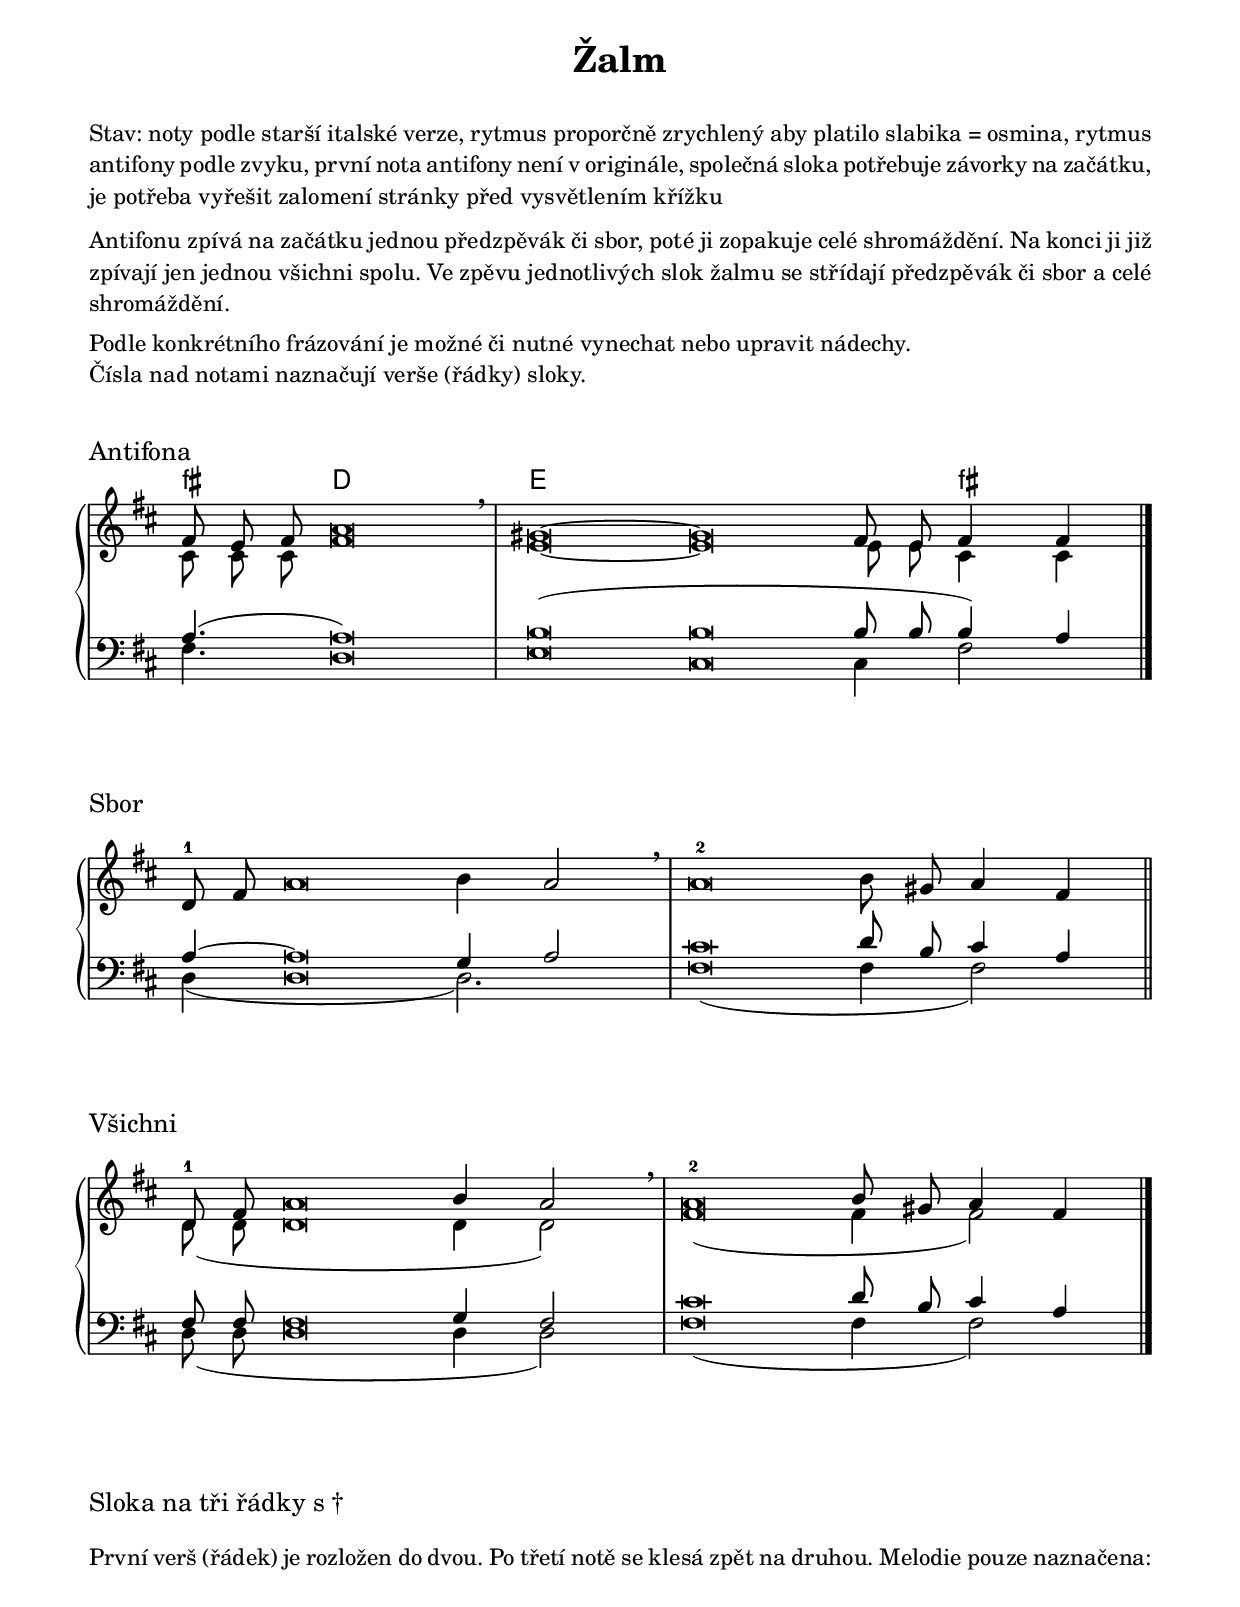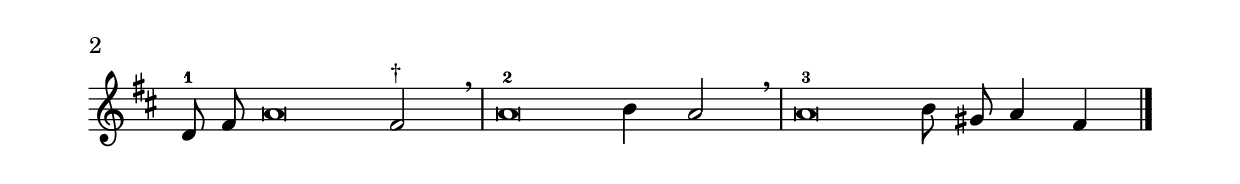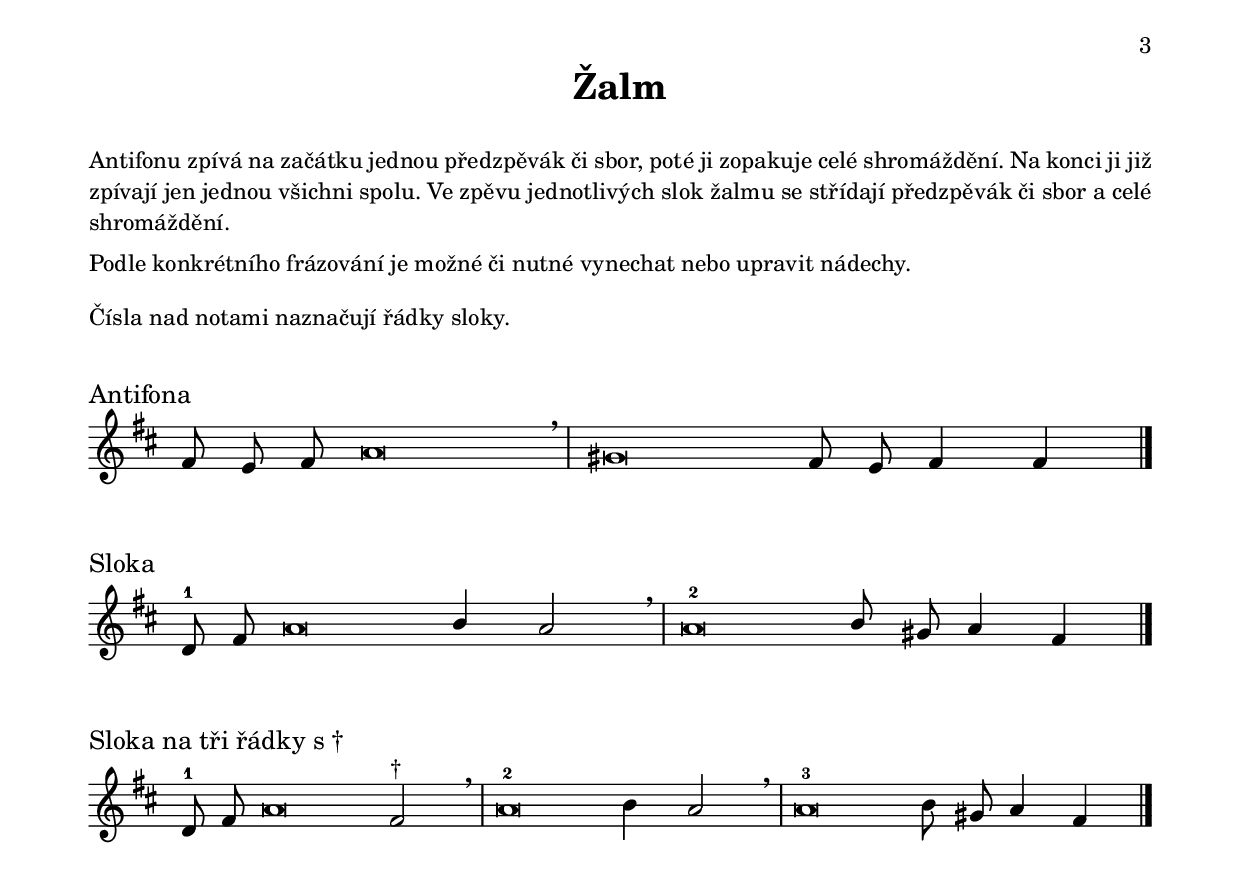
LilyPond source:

\version "2.18.2"

\include "../common-includes/macros.ily"
\include "../common-includes/paper.ily"
\include "../common-includes/layout.ily"

%\version "2.18.2"

modlitba_zalm_melodie_ref_prava = \relative c' {
    \key d \major
    \clef treble
    \language "deutsch"
    \noTime
    \accidentalStyle forget
    \cadenzaOn
        
    <<
    
    \new Voice = "hlavni" {
    \voiceOne
    fis8 e8 fis8 a\breve \breathe \bbar
    gis\breve~ gis\breve fis8 e8 fis4 fis4
    }
    
    \new Voice {
    \voiceTwo
    cis8 cis8 cis8 fis\breve \bbar
    e\breve~ e\breve e8 e8 cis4 cis4
    }
    
    >>
    
    \bar "|."
    \cadenzaOff
}

modlitba_zalm_melodie_ref_leva = \relative c {
    \key d \major
    \clef bass
    \language "deutsch"
    \noTime
    \accidentalStyle forget
    \cadenzaOn
    
    <<
    
    \new Voice {
    \voiceOne
    a'4.( a\breve) \bbar
    h\breve( h\breve h8 h8 h4) a4
    }
    
    \new Voice {
    \voiceTwo
    fis4. d\breve \bbar
    e\breve cis\breve cis4 fis2
    }
    
    >>
    
    \bar "|."
    \cadenzaOff
}


modlitba_zalm_melodie_ref_lidi = \relative c' {
    \key d \major
    \clef treble
    \language "deutsch"
    \noTime
    \accidentalStyle forget
    \cadenzaOn
        
    \new Voice = "hlavni" {
    \voiceOne
    fis8 e8 fis8 a\breve \breathe \bbar
    gis\breve fis8 e8 fis4 fis4
    }
    
    \bar "|."
    \cadenzaOff
}


modlitba_zalm_ref_akordy = \relative c' \chordmode {
    \germanChords
    \set chordNameLowercaseMinor = ##t
    fis4.:m d\breve
    e\breve s\breve s4 fis4:m
}


%{
modlitba_zalm_slova_ref_a = \lyricmode {
    \set stanza = "1 "
    Bla8 -- ze8 to8 -- "mu,  /"\breve
    "kdo na"\breve -- slouchá\breve slo8 -- vu8 Pá4 -- na4
}

modlitba_zalm_slova_ref_b = \lyricmode {
    \set stanza = "1 "
    Bla8 -- ze8 to8 -- "mu, kdo"\breve
    naslou\breve -- chá\breve slo8 -- vu8 Pá4 -- na4
}

modlitba_zalm_slova_ref_c = \lyricmode {
    \set stanza = "18 "
    Vzdá8 -- vám8 Ti8 "díky, Pane,  /"\breve
    "že jsi mě"\breve osvo\breve -- bo8 -- dil8 od4 zla4
}

modlitba_zalm_slova_ref_d = \lyricmode {
    \set stanza = "18 "
    Vzdá8 -- vám8 Ti8 "díky, Pane, že jsi mě"\breve
    _\breve osvo\breve -- bo8 -- dil8 od4 zla4
}
%}

%{
modlitba_zalm_slova_ref_c = \lyricmode {
    \set stanza = "žl. 34 "
    Do8 -- bro8 -- řeč8 -- "me Pá"\breve --
    _\breve nu8 v_kaž8 -- dém8 ča4 -- se4
}

modlitba_zalm_slova_ref_d = \lyricmode {
    \set stanza = "žl. 116 "
    Pán8 vy8 -- tr8 -- "hl můj"\breve
    _\breve ži8 -- vot8 ze8 smr4 -- ti4
}
%}


modlitba_zalm_ref_doprovod = \new PianoStaff <<
    \new ChordNames \modlitba_zalm_ref_akordy
    \new Staff \modlitba_zalm_melodie_ref_prava
    \new Staff \modlitba_zalm_melodie_ref_leva
    %\new Lyrics \modlitba_zalm_slova_ref_a
    %\new Lyrics \modlitba_zalm_slova_ref_b
    %\new Lyrics \modlitba_zalm_slova_ref_c
    %\new Lyrics \modlitba_zalm_slova_ref_d
>>

modlitba_zalm_ref_lidi = \new PianoStaff <<
    \new Staff \modlitba_zalm_melodie_ref_lidi
>>

%\version "2.18.2"

modlitba_zalm_melodie_sloka_sbor_prava = \relative c' {
    \key d \major
    \clef treble
    \language "deutsch"
    \noTime
    \accidentalStyle forget
    \cadenzaOn
        
    d8^1 fis8 a\breve h4 a2 \breathe \bbar
    a\breve^2 h8 gis8 a4 fis4
    
    \dbar
    \cadenzaOff
}

modlitba_zalm_melodie_sloka_sbor_leva = \relative c {
    \key d \major
    \clef bass
    \language "deutsch"
    \noTime
    \accidentalStyle forget
    \cadenzaOn
    
    <<
    
    \new Voice {
    \voiceOne
    a'4~ a\breve g4 a2 \bbar
    cis\breve d8 h8 cis4 a4
    }
    
    \new Voice {
    \voiceTwo
    d,4( d\breve d2.) \bbar
    fis\breve( fis4 fis2)
    }
    
    >>
    
    \dbar
    \cadenzaOff
}

modlitba_zalm_melodie_sloka_na_tri = \relative c' {
    \key d \major
    \clef treble
    \language "deutsch"
    \noTime
    \accidentalStyle forget
    \cadenzaOn
    
    d8^1 fis8 a\breve fis2^† \breathe \bbar
    a\breve^2 h4 a2 \breathe \bbar
    a\breve^3 h8 gis8 a4 fis4 \bar "|."
    
    \cadenzaOff
}


modlitba_zalm_slova_sloka_sbor = \lyricmode {
    
}


modlitba_zalm_sloka_sbor_doprovod = \new PianoStaff <<
    \new Staff \modlitba_zalm_melodie_sloka_sbor_prava
    \new Staff \modlitba_zalm_melodie_sloka_sbor_leva
    %\new Lyrics \modlitba_zalm_slova_sloka_sbor
>>

%\version "2.18.2"

modlitba_zalm_melodie_sloka_lid_prava = \relative c' {
    \key d \major
    \clef treble
    \language "deutsch"
    \noTime
    \accidentalStyle forget
    \cadenzaOn
        
    <<
    
    \new Voice = "hlavni" {
    \voiceOne
    d8^1 fis8 a\breve h4 a2 \breathe \bbar
    a\breve^2 h8 gis8 a4 fis4
    }
    
    \new Voice {
    \voiceTwo
    d8( d8 d\breve d4 d2) \bbar
    fis\breve( fis4 fis2)
    }
    
    >>
    
    \bar "|."
    \cadenzaOff
}

modlitba_zalm_melodie_sloka_lid_leva = \relative c {
    \key d \major
    \clef bass
    \language "deutsch"
    \noTime
    \accidentalStyle forget
    \cadenzaOn
    
    <<
    
    \new Voice {
    \voiceOne
    fis8 fis8 fis\breve g4 fis2 \bbar
    cis'\breve d8 h8 cis4 a4
    }
    
    \new Voice {
    \voiceTwo
    d,8( d8 d\breve d4 d2) \bbar
    fis\breve( fis4 fis2)
    }
    
    >>
    
    \bar "|."
    \cadenzaOff
}


modlitba_zalm_melodie_sloka_lid_lidi = \relative c' {
    \key d \major
    \clef treble
    \language "deutsch"
    \noTime
    \accidentalStyle forget
    \cadenzaOn
        
    \new Voice = "hlavni" {
    \voiceOne
    d8^1 fis8 a\breve h4 a2 \breathe \bbar
    a\breve^2 h8 gis8 a4 fis4
    }
    
    \bar "|."
    \cadenzaOff
}


modlitba_zalm_slova_sloka_lid = \lyricmode {
    
}


modlitba_zalm_sloka_lid_doprovod = \new PianoStaff <<
    \new Staff \modlitba_zalm_melodie_sloka_lid_prava
    \new Staff \modlitba_zalm_melodie_sloka_lid_leva
    %\new Lyrics \modlitba_zalm_slova_sloka_lid
>>

modlitba_zalm_sloka_lid_lidi = \new PianoStaff <<
    \new Staff \modlitba_zalm_melodie_sloka_lid_lidi
>>


\book {
    \bookpart {
    \header {
        title = "Žalm"
    }
    \tocItem \markup { "Žalm" }
    \markup {
        \column {
            \vspace #1.5
            \justify { Stav:
                       noty podle starší italské verze,
                       rytmus proporčně zrychlený aby platilo slabika = osmina,
                       rytmus antifony podle zvyku,
                       první nota antifony není v originále,
                       společná sloka potřebuje závorky na začátku,
                       je potřeba vyřešit zalomení stránky před vysvětlením křížku }
            \vspace #0.75
            \justify { Antifonu zpívá na začátku jednou předzpěvák či sbor, poté ji zopakuje celé shromáždění.
                Na konci ji již zpívají jen jednou všichni spolu. Ve zpěvu jednotlivých slok žalmu se střídají
                předzpěvák či sbor a celé shromáždění.
            }
            \vspace #0.75
            \justify { %{ Texty naznačují možné frázování na příkladech konkrétních žalmů dle žaltáře. %}
                Podle konkrétního frázování je možné či nutné vynechat nebo upravit nádechy. }
            \justify { Čísla nad notami naznačují verše (řádky) sloky. }
            \vspace #1.5
            \line { \large "Antifona" }
        }
    }
    \score {
        \modlitba_zalm_ref_doprovod
    }
    \markup {
        \vspace #0.75
        \line { \large "Sbor" }
    }
    \score {
        \modlitba_zalm_sloka_sbor_doprovod
    }
    \markup {
        \vspace #0.75
        \line { \large "Všichni" }
    }
    \score {
        \modlitba_zalm_sloka_lid_doprovod
    }
    \markup { \column {
        \vspace #0.75
        \line { \large "Sloka na tři řádky s †" }
        \vspace #0.75
        %{ \justify {
            Jeden takt sloky výše odpovídá jednomu verši, ovšem pouze pro běžné sloky o dvou verších.
            Sloka o třech verších kde první je zakončen křížkem \large "†" se provede takto:
            První verš užije první tři noty sloky (d-fis-a) a pak se „vrací zpět“ na fis;
            druhý verš začíná na a a pokračuje dále. }
        \vspace #0.75 %}
        \justify { První verš (řádek) je rozložen do dvou. Po třetí notě se klesá zpět na druhou. Melodie pouze naznačena: }
        \vspace #0.75
    } }
    \score {
        \modlitba_zalm_melodie_sloka_na_tri
    }
}

    \bookpart {
    \header {
        title = "Žalm"
    }
    \tocItem \markup { "Žalm" }
    \markup {
        \column {
            \vspace #1.5
            \justify { Antifonu zpívá na začátku jednou předzpěvák či sbor, poté ji zopakuje celé shromáždění.
                Na konci ji již zpívají jen jednou všichni spolu. Ve zpěvu jednotlivých slok žalmu se střídají
                předzpěvák či sbor a celé shromáždění.
            }
            \vspace #0.75
            \justify { %{ Texty naznačují možné frázování na příkladech konkrétních žalmů dle žaltáře. %}
                Podle konkrétního frázování je možné či nutné vynechat nebo upravit nádechy. }
            \vspace #0.75
            \justify { Čísla nad notami naznačují řádky sloky. }
            \vspace #1.5
            \line { \large "Antifona" }
        }
    }
    \score {
        \modlitba_zalm_ref_lidi
    }
    \markup {
        \vspace #1.5
        \line { \large "Sloka" }
    }
    \score {
        \modlitba_zalm_sloka_lid_lidi
    }
    \markup {
        \vspace #1.5
        \line { \large "Sloka na tři řádky s †" }
    }
    \score {
        \modlitba_zalm_melodie_sloka_na_tri
    }
}

}
